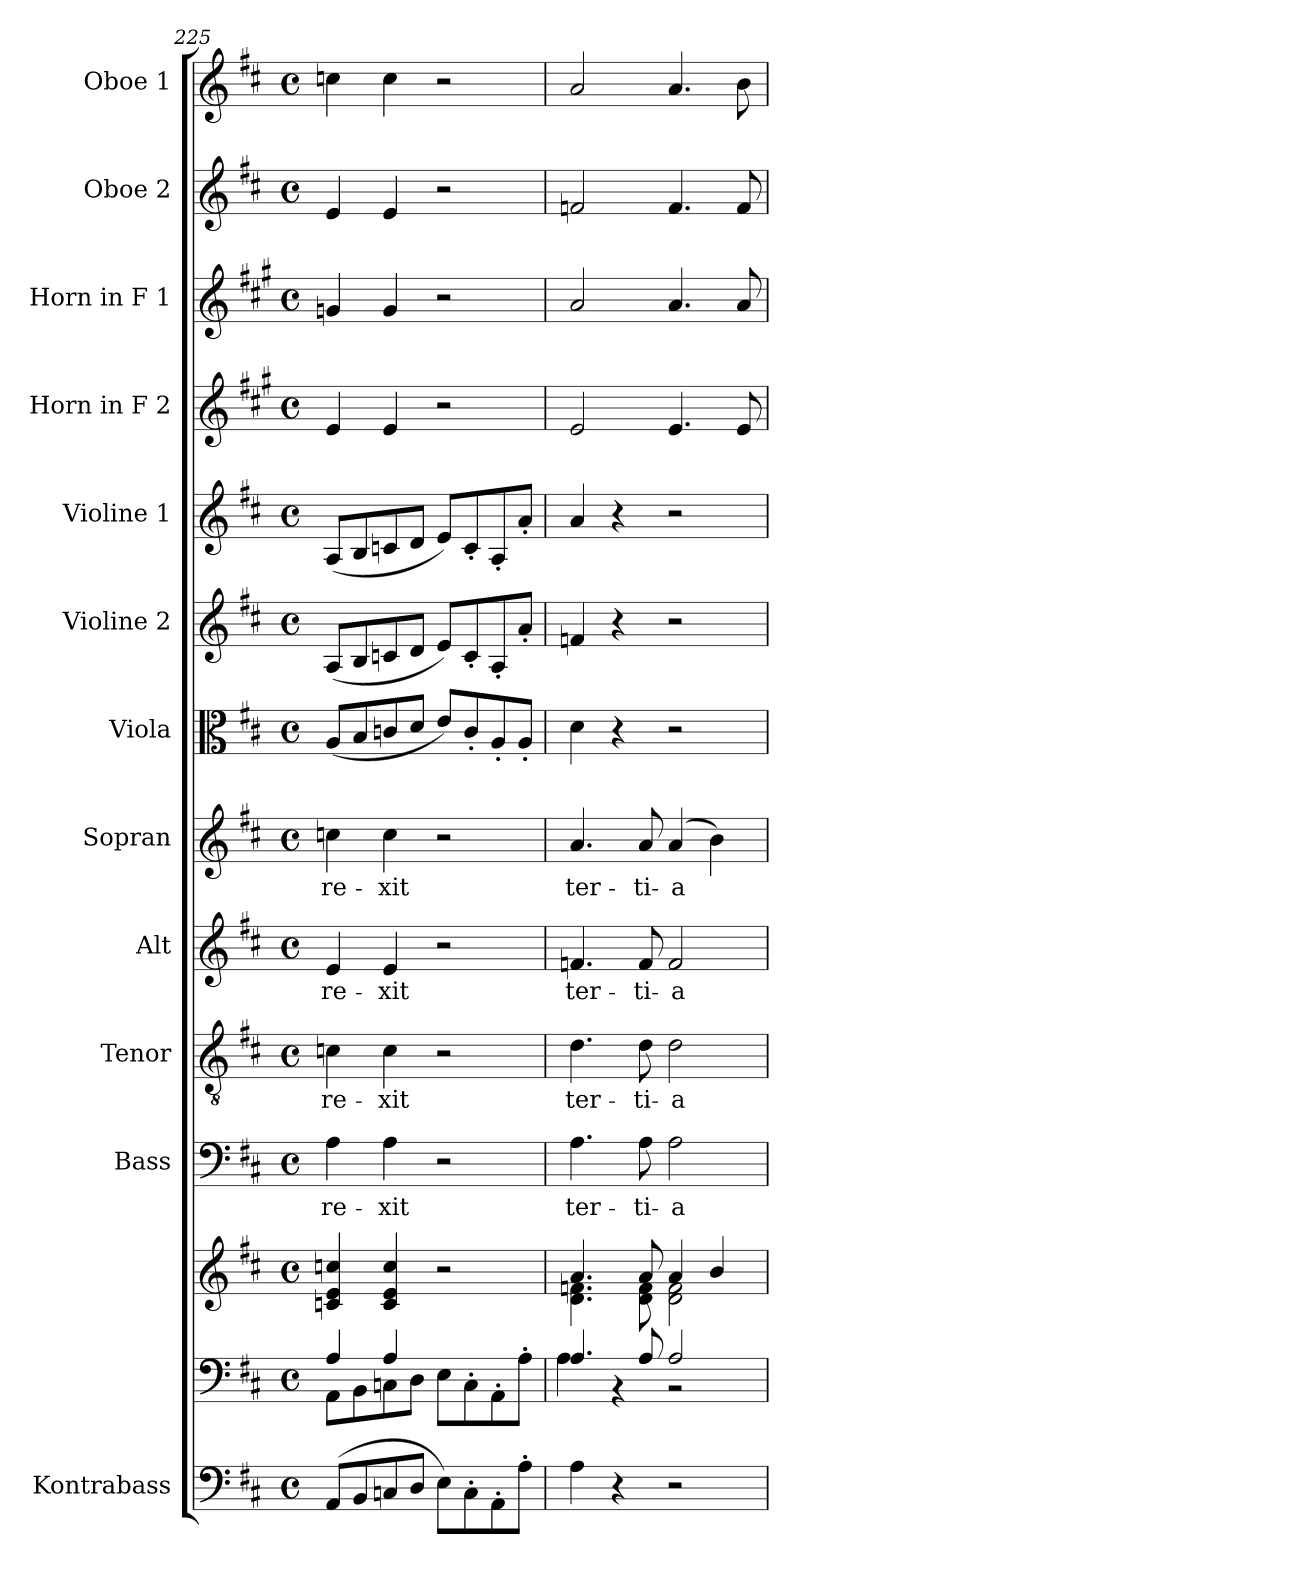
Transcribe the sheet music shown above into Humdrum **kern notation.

**kern	**kern	**kern	**kern	**text	**kern	**text	**kern	**text	**kern	**text	**kern	**kern	**kern	**kern	**kern	**kern	**kern
*part13	*part12	*part12	*part11	*part11	*part10	*part10	*part9	*part9	*part8	*part8	*part7	*part6	*part5	*part4	*part3	*part2	*part1
*staff14	*staff13	*staff12	*staff11	*staff11	*staff10	*staff10	*staff9	*staff9	*staff8	*staff8	*staff7	*staff6	*staff5	*staff4	*staff3	*staff2	*staff1
*I"Kontrabass	*	*	*I"Bass	*	*I"Tenor	*	*I"Alt	*	*I"Sopran	*	*I"Viola	*I"Violine 2	*I"Violine 1	*I"Horn in F 2	*I"Horn in F 1	*I"Oboe 2	*I"Oboe 1
*I'Kb.	*	*	*I'B.	*	*I'T.	*	*I'A.	*	*I'S.	*	*I'Vla.	*I'Vl. 2	*I'Vl. 1	*	*	*I'Ob. 2	*I'Ob. 1
*clefF4	*clefF4	*clefG2	*clefF4	*	*clefGv2	*	*clefG2	*	*clefG2	*	*clefC3	*clefG2	*clefG2	*clefG2	*clefG2	*clefG2	*clefG2
*ITrd7c12	*	*	*	*	*	*	*	*	*	*	*	*	*	*ITrd4c7	*ITrd4c7	*	*
*k[f#c#]	*k[f#c#]	*k[f#c#]	*k[f#c#]	*	*k[f#c#]	*	*k[f#c#]	*	*k[f#c#]	*	*k[f#c#]	*k[f#c#]	*k[f#c#]	*k[f#c#]	*k[f#c#]	*k[f#c#]	*k[f#c#]
*D:	*D:	*D:	*D:	*	*D:	*	*D:	*	*D:	*	*D:	*D:	*D:	*D:	*D:	*D:	*D:
*M4/4	*M4/4	*M4/4	*M4/4	*	*M4/4	*	*M4/4	*	*M4/4	*	*M4/4	*M4/4	*M4/4	*M4/4	*M4/4	*M4/4	*M4/4
*met(c)	*met(c)	*met(c)	*met(c)	*	*met(c)	*	*met(c)	*	*met(c)	*	*met(c)	*met(c)	*met(c)	*met(c)	*met(c)	*met(c)	*met(c)
=225	=225	=225	=225	=225	=225	=225	=225	=225	=225	=225	=225	=225	=225	=225	=225	=225	=225
*	*^	*	*	*	*	*	*	*	*	*	*	*	*	*	*	*	*
!	!	!	!	!	!LO:LY:b	!	!LO:LY:b	!	!LO:LY:b	!	!LO:LY:b	!	!	!	!	!	!	!
(>8AAA/L	4A!/	8AA\L	4cn!/ 4e!/ 4ccn!/	4A\	-re-	4cn\	-re-	4e/	-re-	4ccn\	-re-	(<8A/L	(<8A/L	(<8A/L	4A/	4cn/	4e/	4ccn\
8BBB/	.	8BB\	.	.	.	.	.	.	.	.	.	8B/	8B/	8B/	.	.	.	.
!	!	!	!	!	!LO:LY:b	!	!LO:LY:b	!	!LO:LY:b	!	!LO:LY:b	!	!	!	!	!	!	!
8CCn/	4A!/	8Cn\	4c!/ 4e!/ 4cc!/	4A\	-xit	4c\	-xit	4e/	-xit	4cc\	-xit	8cn/	8cn/	8cn/	4A/	4c/	4e/	4cc\
8DD/J	.	8D\J	.	.	.	.	.	.	.	.	.	8d/J	8d/J	8d/J	.	.	.	.
8EE\L)	2ryy	8E\L	2r	2r	.	2r	.	2r	.	2r	.	8e/L)	8e/L)	8e/L)	2r	2r	2r	2r
8CC'>\	.	8C'>\	.	.	.	.	.	.	.	.	.	8c'</	8c'</	8c'</	.	.	.	.
8AAA'>\	.	8AA'>\	.	.	.	.	.	.	.	.	.	8A'</	8A'</	8A'</	.	.	.	.
8AA'>\J	.	8A'>\J	.	.	.	.	.	.	.	.	.	8A'</J	8a'</J	8a'</J	.	.	.	.
!!LO:PB:g=z
=226	=226	=226	=226	=226	=226	=226	=226	=226	=226	=226	=226	=226	=226	=226	=226	=226	=226	=226
*	*	*	*^	*	*	*	*	*	*	*	*	*	*	*	*	*	*	*
!	!	!	!	!	!	!LO:LY:b	!	!LO:LY:b	!	!LO:LY:b	!	!LO:LY:b	!	!	!	!	!	!	!
4AA\	4.A!/	4A\	4.a!/	4.d!\ 4.fn!\	4.A\	ter-	4.d\	ter-	4.fn/	ter-	4.a/	ter-	4d\	4fn/	4a/	2A/	2d/	2fn/	2a/
4r	.	4rBB	.	.	.	.	.	.	.	.	.	.	4r	4r	4r	.	.	.	.
!	!	!	!	!	!	!LO:LY:b	!	!LO:LY:b	!	!LO:LY:b	!	!LO:LY:b	!	!	!	!	!	!	!
.	8A!/	.	8a!/	8d!\ 8f!\	8A\	-ti-	8d\	-ti-	8f/	-ti-	8a/	-ti-	.	.	.	.	.	.	.
!	!	!	!	!	!	!LO:LY:b	!	!LO:LY:b	!	!LO:LY:b	!	!LO:LY:b	!	!	!	!	!	!	!
2r	2A!/	2rBB	4a!/	2d!\ 2f!\	2A\	-a	2d\	-a	2f/	-a	(4a/	-a	2r	2r	2r	4.A/	4.d/	4.f/	4.a/
.	.	.	4b!/	.	.	.	.	.	.	.	4b\)	.	.	.	.	.	.	.	.
.	.	.	.	.	.	.	.	.	.	.	.	.	.	.	.	8A/	8d/	8f/	8b\
*	*v	*v	*	*	*	*	*	*	*	*	*	*	*	*	*	*	*	*	*
*	*	*v	*v	*	*	*	*	*	*	*	*	*	*	*	*	*	*	*
=	=	=	=	=	=	=	=	=	=	=	=	=	=	=	=	=	=
*-	*-	*-	*-	*-	*-	*-	*-	*-	*-	*-	*-	*-	*-	*-	*-	*-	*-
